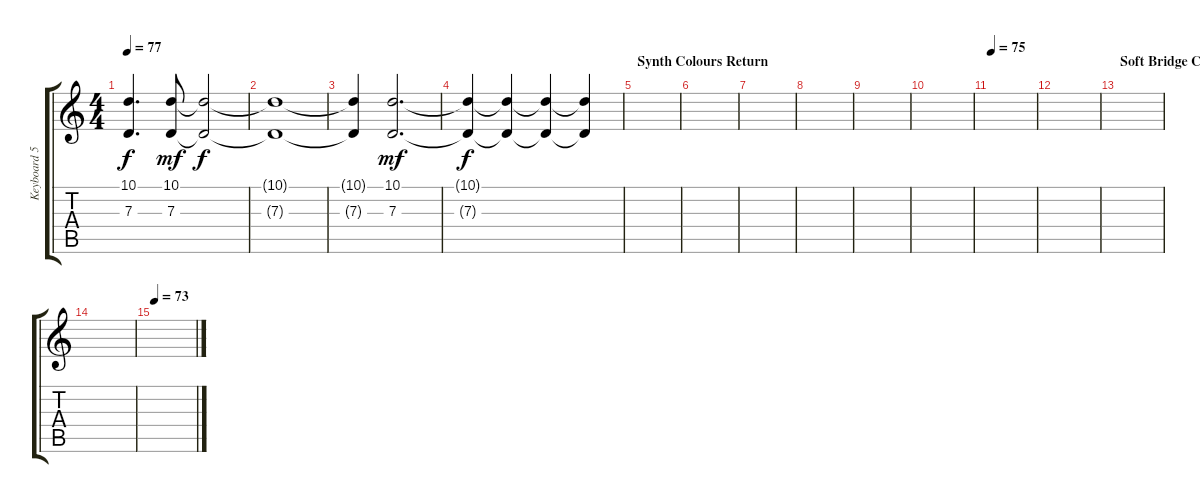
\track ("Keyboard 5 RC" "Keyboard 5") {instrument lead2sawtooth}
\staff {score tabs}
\tuning (E4 B3 G3 D3 A2 E2) {hide}
\ts (4 4)
\tempo 77
\clef g2
\ks c
(10.1{t} 7.3{t}).4{d dy f} (10.1 7.3).8{dy mf} (10.1{t} 7.3{t}).2{dy f} |
(10.1{t} 7.3{t}).1 |
(10.1{t} 7.3{t}).4 (10.1 7.3).2{d dy mf} |
(10.1{t} 7.3{t}).4{dy f} (10.1{t} 7.3{t}).4 (10.1{t} 7.3{t}).4 (10.1{t} 7.3{t}).4 |
\section ("" "Synth Colours Return")
|
|
|
|
|
|
\tempo 75
|
|
\section ("" "Soft Bridge Colour Segue")
|
|
\tempo 73
